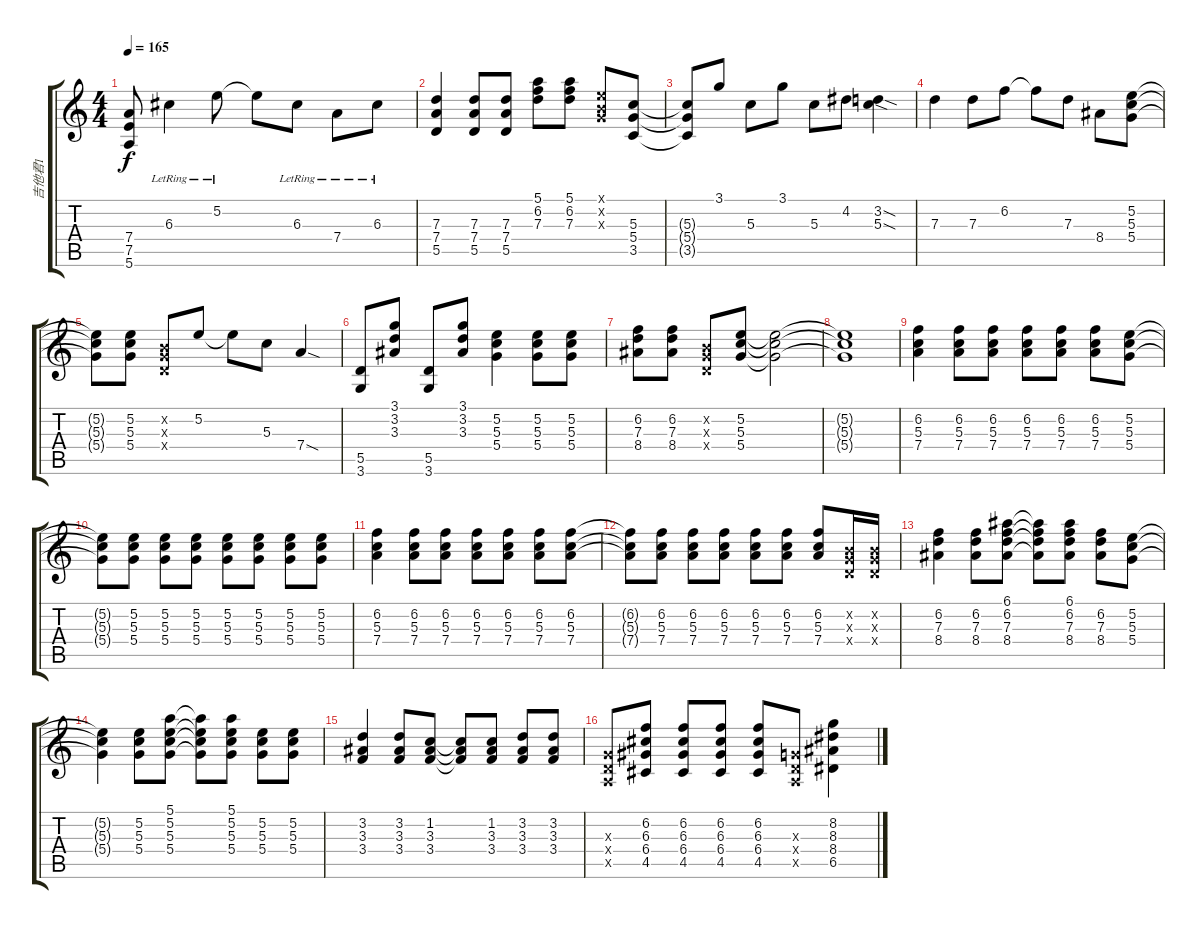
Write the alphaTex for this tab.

\track ("吉他君1" "吉他君1") {instrument acousticguitarsteel}
\staff {score tabs}
\tuning (E4 B3 G3 D3 A2 E2) {hide}
\ts (4 4)
\tempo 165
\clef g2
\ks c
(7.4{t} 7.5{t} 5.6{t}).8{dy f} 6.3{lr}.4 5.2{lr}.8 5.2{t}.8 6.3{lr}.8 7.4{lr}.8 6.3{lr}.8 |
(7.3 7.4 5.5).4 (7.3 7.4 5.5).8 (7.3 7.4 5.5).8 (5.1 6.2 7.3).8 (5.1 6.2 7.3).8 (0.1{x} 0.2{x} 0.3{x}).8 (5.3 5.4 3.5).8 |
(5.3{t} 5.4{t} 3.5{t}).8 3.1.8 5.3.8 3.1.8 5.3.8 4.2.8 (3.2{sod} 5.3{sod}).4 |
7.3.4 7.3.8 6.2.8 6.2{t}.8 7.3.8 8.4.8 (5.2 5.3 5.4).8 |
(5.2{t} 5.3{t} 5.4{t}).8 (5.2 5.3 5.4).8 (0.2{x} 0.3{x} 0.4{x}).8 5.2.8 5.2{t}.8 5.3.8 7.4{sod}.4 |
(5.5 3.6).8 (3.1 3.2 3.3).8 (5.5 3.6).8 (3.1 3.2 3.3).8 (5.2 5.3 5.4).4 (5.2 5.3 5.4).8 (5.2 5.3 5.4).8 |
(6.2 7.3 8.4).8 (6.2 7.3 8.4).8 (0.2{x} 0.3{x} 0.4{x}).8 (5.2 5.3 5.4).8 (5.2{t} 5.3{t} 5.4{t}).2 |
(5.2{t} 5.3{t} 5.4{t}).1 |
(6.2 5.3 7.4).4 (6.2 5.3 7.4).8 (6.2 5.3 7.4).8 (6.2 5.3 7.4).8 (6.2 5.3 7.4).8 (6.2 5.3 7.4).8 (5.2 5.3 5.4).8 |
(5.2{t} 5.3{t} 5.4{t}).8 (5.2 5.3 5.4).8 (5.2 5.3 5.4).8 (5.2 5.3 5.4).8 (5.2 5.3 5.4).8 (5.2 5.3 5.4).8 (5.2 5.3 5.4).8 (5.2 5.3 5.4).8 |
(6.2 5.3 7.4).4 (6.2 5.3 7.4).8 (6.2 5.3 7.4).8 (6.2 5.3 7.4).8 (6.2 5.3 7.4).8 (6.2 5.3 7.4).8 (6.2 5.3 7.4).8 |
(6.2{t} 5.3{t} 7.4{t}).8 (6.2 5.3 7.4).8 (6.2 5.3 7.4).8 (6.2 5.3 7.4).8 (6.2 5.3 7.4).8 (6.2 5.3 7.4).8 (6.2 5.3 7.4).8 (0.2{x} 0.3{x} 0.4{x}).16 (0.2{x} 0.3{x} 0.4{x}).16 |
(6.2 7.3 8.4).4 (6.2 7.3 8.4).8 (6.1 6.2 7.3 8.4).8 (6.1{t} 6.2{t} 7.3{t} 8.4{t}).8 (6.1 6.2 7.3 8.4).8 (6.2 7.3 8.4).8 (5.2 5.3 5.4).8 |
(5.2{t} 5.3{t} 5.4{t}).4 (5.2 5.3 5.4).8 (5.1 5.2 5.3 5.4).8 (5.1{t} 5.2{t} 5.3{t} 5.4{t}).8 (5.1 5.2 5.3 5.4).8 (5.2 5.3 5.4).8 (5.2 5.3 5.4).8 |
(3.2 3.3 3.4).4 (3.2 3.3 3.4).8 (1.2 3.3 3.4).8 (1.2{t} 3.3{t} 3.4{t}).8 (1.2 3.3 3.4).8 (3.2 3.3 3.4).8 (3.2 3.3 3.4).8 |
(0.3{x} 0.4{x} 0.5{x}).8 (6.2 6.3 6.4 4.5).8 (6.2 6.3 6.4 4.5).8 (6.2 6.3 6.4 4.5).8 (6.2 6.3 6.4 4.5).8 (0.3{x} 0.4{x} 0.5{x}).8 (8.2 8.3 8.4 6.5).4
